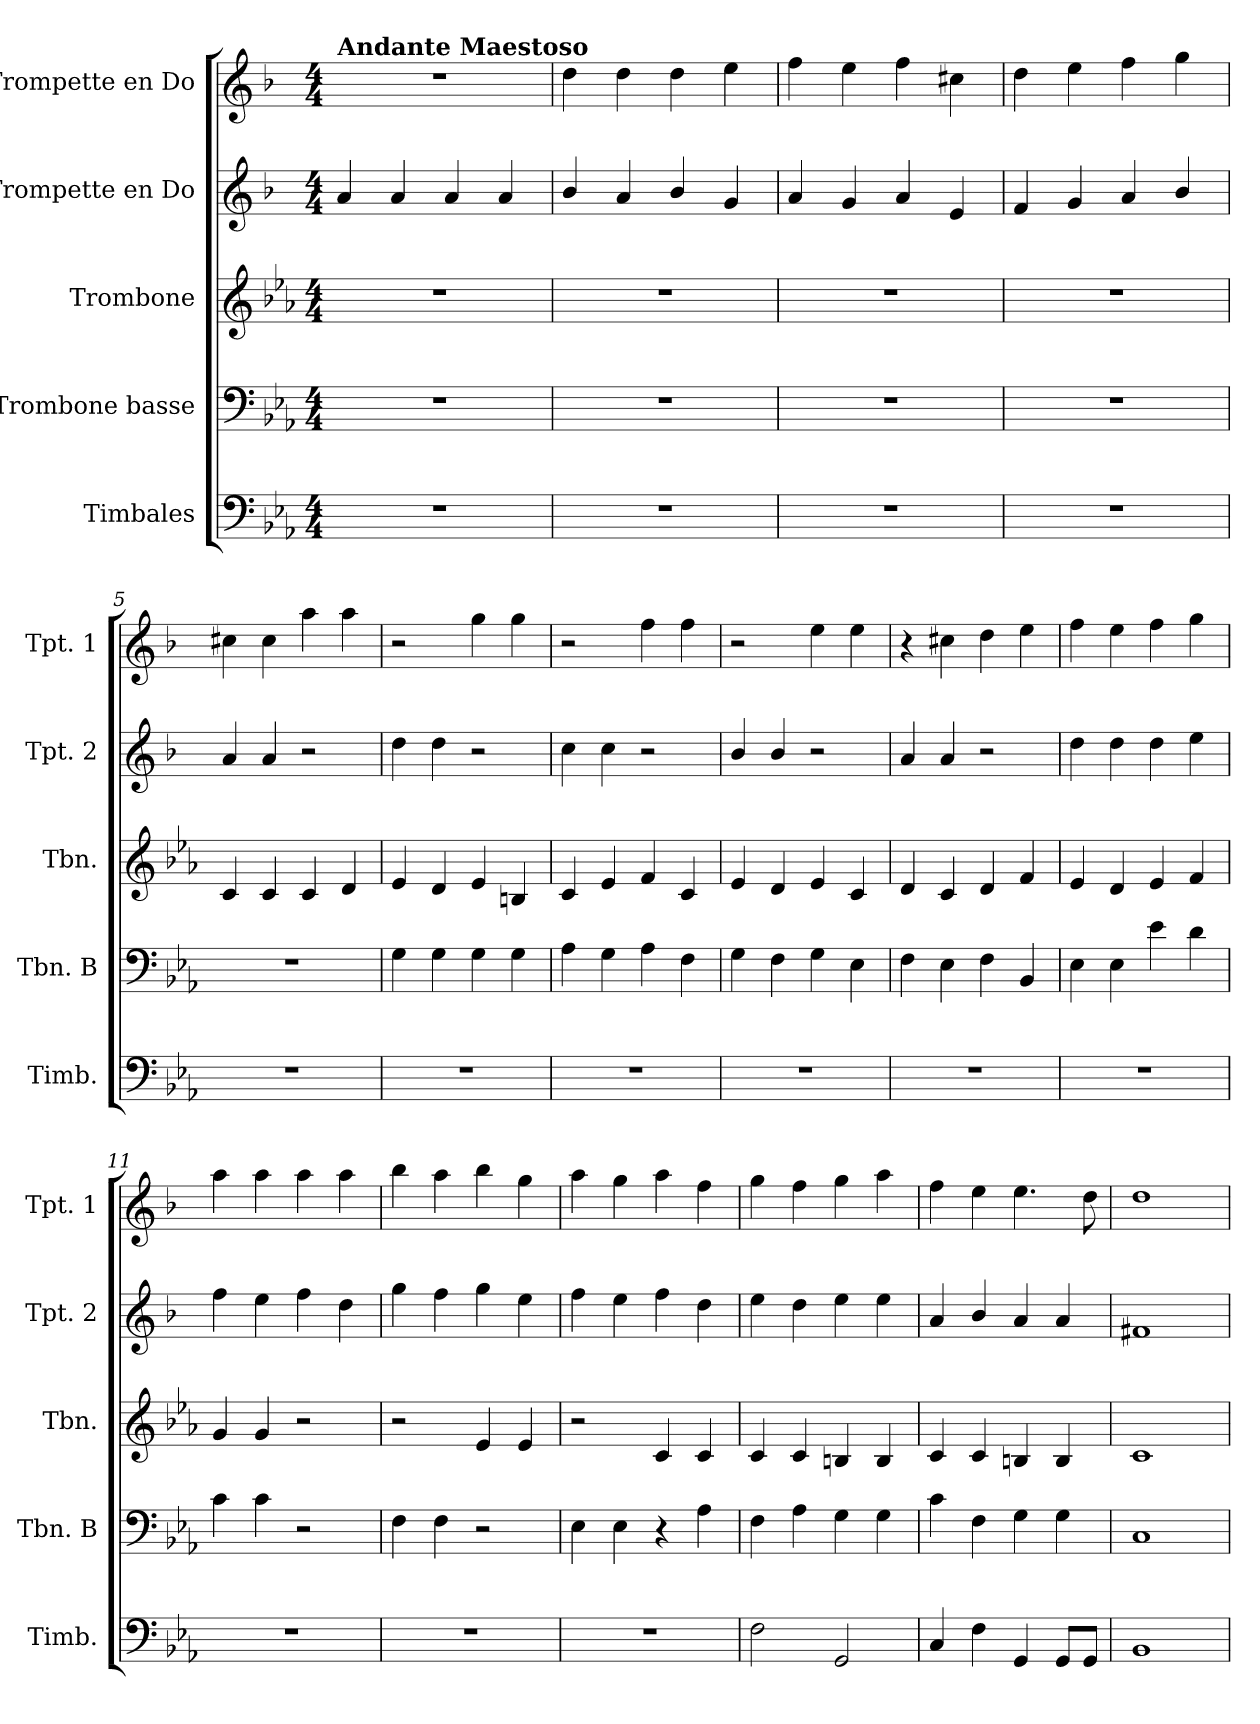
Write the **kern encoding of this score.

**kern	**kern	**kern	**kern	**kern
*part5	*part4	*part3	*part2	*part1
*staff5	*staff4	*staff3	*staff2	*staff1
*I"Timbales	*I"Trombone basse	*I"Trombone	*I"Trompette en Do	*I"Trompette en Do
*I'Timb.	*I'Tbn. B	*I'Tbn.	*I'Tpt. 2	*I'Tpt. 1
*clefF4	*clefF4	*clefG2	*clefG2	*clefG2
*	*	*	*ITrd1c2	*ITrd1c2
*k[b-e-a-]	*k[b-e-a-]	*k[b-e-a-]	*k[b-e-a-]	*k[b-e-a-]
*M4/4	*M4/4	*M4/4	*M4/4	*M4/4
*MM80	*MM80	*MM80	*MM80	*MM80
=1	=1	=1	=1	=1
!	!	!	!	!LO:TX:a:B:t=Andante Maestoso
1r	1r	1r	4g/	1r
.	.	.	4g/	.
.	.	.	4g/	.
.	.	.	4g/	.
=2	=2	=2	=2	=2
1r	1r	1r	4a-/	4cc\
.	.	.	4g/	4cc\
.	.	.	4a-/	4cc\
.	.	.	4f/	4dd\
=3	=3	=3	=3	=3
1r	1r	1r	4g/	4ee-\
.	.	.	4f/	4dd\
.	.	.	4g/	4ee-\
.	.	.	4d/	4bn\
=4	=4	=4	=4	=4
1r	1r	1r	4e-/	4cc\
.	.	.	4f/	4dd\
.	.	.	4g/	4ee-\
.	.	.	4a-/	4ff\
=5	=5	=5	=5	=5
1r	1r	4c/	4g/	4bn\
.	.	4c/	4g/	4b\
.	.	4c/	2r	4gg\
.	.	4d/	.	4gg\
!!LO:LB:g=z
=6	=6	=6	=6	=6
1r	4G\	4e-/	4cc\	2r
.	4G\	4d/	4cc\	.
.	4G\	4e-/	2r	4ff\
.	4G\	4Bn/	.	4ff\
=7	=7	=7	=7	=7
1r	4A-\	4c/	4b-\	2r
.	4G\	4e-/	4b-\	.
.	4A-\	4f/	2r	4ee-\
.	4F\	4c/	.	4ee-\
=8	=8	=8	=8	=8
1r	4G\	4e-/	4a-/	2r
.	4F\	4d/	4a-/	.
.	4G\	4e-/	2r	4dd\
.	4E-\	4c/	.	4dd\
=9	=9	=9	=9	=9
1r	4F\	4d/	4g/	4r
.	4E-\	4c/	4g/	4bn\
.	4F\	4d/	2r	4cc\
.	4BB-/	4f/	.	4dd\
=10	=10	=10	=10	=10
1r	4E-\	4e-/	4cc\	4ee-\
.	4E-\	4d/	4cc\	4dd\
.	4e-\	4e-/	4cc\	4ee-\
.	4d\	4f/	4dd\	4ff\
!!LO:LB:g=z
=11	=11	=11	=11	=11
1r	4c\	4g/	4ee-\	4gg\
.	4c\	4g/	4dd\	4gg\
.	2r	2r	4ee-\	4gg\
.	.	.	4cc\	4gg\
=12	=12	=12	=12	=12
1r	4F\	2r	4ff\	4aa-\
.	4F\	.	4ee-\	4gg\
.	2r	4e-/	4ff\	4aa-\
.	.	4e-/	4dd\	4ff\
=13	=13	=13	=13	=13
1r	4E-\	2r	4ee-\	4gg\
.	4E-\	.	4dd\	4ff\
.	4r	4c/	4ee-\	4gg\
.	4A-\	4c/	4cc\	4ee-\
=14	=14	=14	=14	=14
2F\	4F\	4c/	4dd\	4ff\
.	4A-\	4c/	4cc\	4ee-\
2GG/	4G\	4Bn/	4dd\	4ff\
.	4G\	4B/	4dd\	4gg\
=15	=15	=15	=15	=15
4C/	4c\	4c/	4g/	4ee-\
4F\	4F\	4c/	4a-/	4dd\
4GG/	4G\	4Bn/	4g/	4.dd\
8GG/L	4G\	4B/	4g/	.
8GG/J	.	.	.	8cc\
=16	=16	=16	=16	=16
1BB-	1C	1c	1en	1cc
=	=	=	=	=
*-	*-	*-	*-	*-
